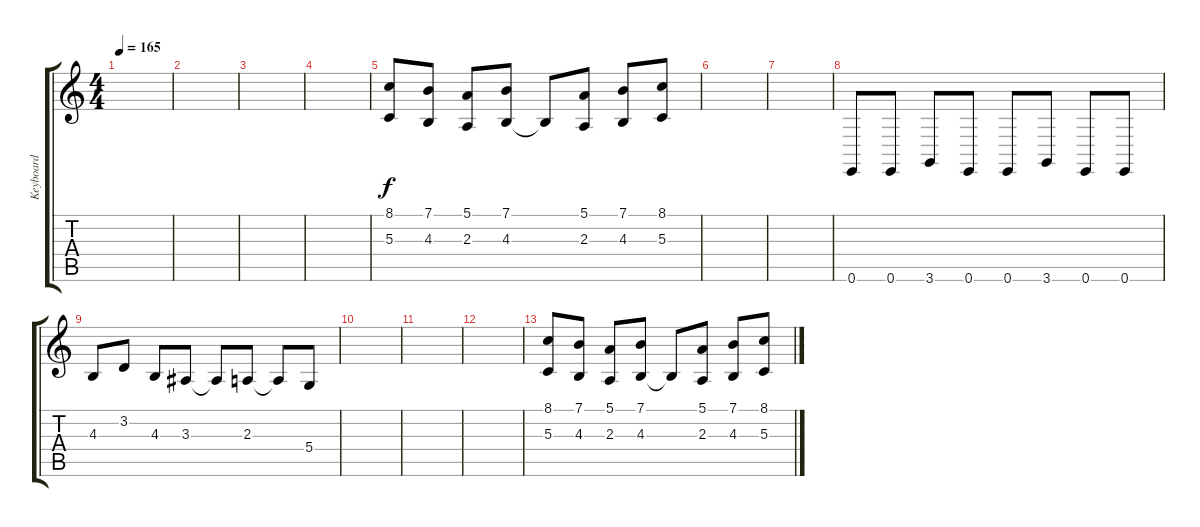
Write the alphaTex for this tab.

\track ("Keyboard" "Keyboard") {instrument lead8bassandlead}
\staff {score tabs}
\tuning (E4 B3 G3 D3 A2 E2) {hide}
\ts (4 4)
\tempo 165
\clef g2
\ks c
|
|
|
|
(8.1 5.3).8 (7.1 4.3).8 (5.1 2.3).8 (7.1 4.3).8 4.3{t}.8 (5.1 2.3).8 (7.1 4.3).8 (8.1 5.3).8 |
|
|
0.6.8 0.6.8 3.6.8 0.6.8 0.6.8 3.6.8 0.6.8 0.6.8 |
4.3.8 3.2.8 4.3.8 3.3.8 3.3{t}.8 2.3.8 2.3{t}.8 5.4.8 |
|
|
|
(8.1 5.3).8 (7.1 4.3).8 (5.1 2.3).8 (7.1 4.3).8 4.3{t}.8 (5.1 2.3).8 (7.1 4.3).8 (8.1 5.3).8
